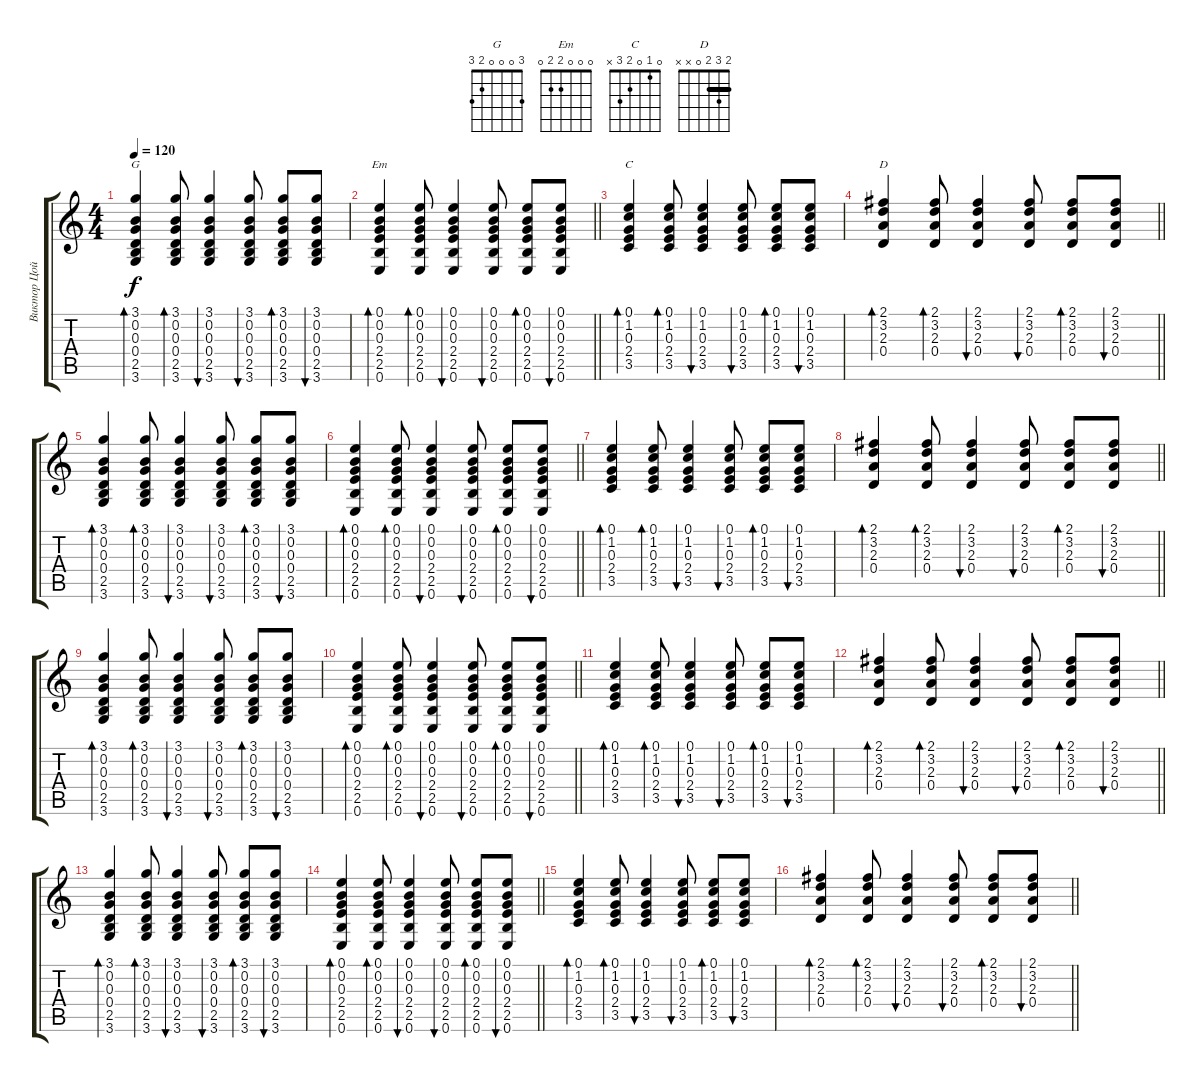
\track ("Виктор Цой" "Виктор Цой") {instrument acousticguitarsteel}
\staff {score tabs}
\tuning (E4 B3 G3 D3 A2 E2) {hide}
\chord ("G" 3 0 0 0 2 3)
\chord ("Em" 0 0 0 2 2 0)
\chord ("C" 0 1 0 2 3 x)
\chord ("D" 2 3 2 0 x x) {barre 2}
\ts (4 4)
\tempo 120
\clef g2
\ks c
(3.1 0.2 0.3 0.4 2.5 3.6).4{bd 60 ch "G" dy f} (3.1 0.2 0.3 0.4 2.5 3.6).8{bd 60} (3.1 0.2 0.3 0.4 2.5 3.6).4{bu 60} (3.1 0.2 0.3 0.4 2.5 3.6).8{bu 60} (3.1 0.2 0.3 0.4 2.5 3.6).8{bd 60} (3.1 0.2 0.3 0.4 2.5 3.6).8{bu 60} |
\barLineRight lightlight
(0.1 0.2 0.3 2.4 2.5 0.6).4{bd 60 ch "Em"} (0.1 0.2 0.3 2.4 2.5 0.6).8{bd 60} (0.1 0.2 0.3 2.4 2.5 0.6).4{bu 60} (0.1 0.2 0.3 2.4 2.5 0.6).8{bu 60} (0.1 0.2 0.3 2.4 2.5 0.6).8{bd 60} (0.1 0.2 0.3 2.4 2.5 0.6).8{bu 60} |
(0.1 1.2 0.3 2.4 3.5).4{bd 60 ch "C"} (0.1 1.2 0.3 2.4 3.5).8{bd 60} (0.1 1.2 0.3 2.4 3.5).4{bu 60} (0.1 1.2 0.3 2.4 3.5).8{bu 60} (0.1 1.2 0.3 2.4 3.5).8{bd 60} (0.1 1.2 0.3 2.4 3.5).8{bu 60} |
\barLineRight lightlight
(2.1 3.2 2.3 0.4).4{bd 60 ch "D"} (2.1 3.2 2.3 0.4).8{bd 60} (2.1 3.2 2.3 0.4).4{bu 60} (2.1 3.2 2.3 0.4).8{bu 60} (2.1 3.2 2.3 0.4).8{bd 60} (2.1 3.2 2.3 0.4).8{bu 60} |
(3.1 0.2 0.3 0.4 2.5 3.6).4{bd 60} (3.1 0.2 0.3 0.4 2.5 3.6).8{bd 60} (3.1 0.2 0.3 0.4 2.5 3.6).4{bu 60} (3.1 0.2 0.3 0.4 2.5 3.6).8{bu 60} (3.1 0.2 0.3 0.4 2.5 3.6).8{bd 60} (3.1 0.2 0.3 0.4 2.5 3.6).8{bu 60} |
\barLineRight lightlight
(0.1 0.2 0.3 2.4 2.5 0.6).4{bd 60} (0.1 0.2 0.3 2.4 2.5 0.6).8{bd 60} (0.1 0.2 0.3 2.4 2.5 0.6).4{bu 60} (0.1 0.2 0.3 2.4 2.5 0.6).8{bu 60} (0.1 0.2 0.3 2.4 2.5 0.6).8{bd 60} (0.1 0.2 0.3 2.4 2.5 0.6).8{bu 60} |
(0.1 1.2 0.3 2.4 3.5).4{bd 60} (0.1 1.2 0.3 2.4 3.5).8{bd 60} (0.1 1.2 0.3 2.4 3.5).4{bu 60} (0.1 1.2 0.3 2.4 3.5).8{bu 60} (0.1 1.2 0.3 2.4 3.5).8{bd 60} (0.1 1.2 0.3 2.4 3.5).8{bu 60} |
\barLineRight lightlight
(2.1 3.2 2.3 0.4).4{bd 60} (2.1 3.2 2.3 0.4).8{bd 60} (2.1 3.2 2.3 0.4).4{bu 60} (2.1 3.2 2.3 0.4).8{bu 60} (2.1 3.2 2.3 0.4).8{bd 60} (2.1 3.2 2.3 0.4).8{bu 60} |
(3.1 0.2 0.3 0.4 2.5 3.6).4{bd 60} (3.1 0.2 0.3 0.4 2.5 3.6).8{bd 60} (3.1 0.2 0.3 0.4 2.5 3.6).4{bu 60} (3.1 0.2 0.3 0.4 2.5 3.6).8{bu 60} (3.1 0.2 0.3 0.4 2.5 3.6).8{bd 60} (3.1 0.2 0.3 0.4 2.5 3.6).8{bu 60} |
\barLineRight lightlight
(0.1 0.2 0.3 2.4 2.5 0.6).4{bd 60} (0.1 0.2 0.3 2.4 2.5 0.6).8{bd 60} (0.1 0.2 0.3 2.4 2.5 0.6).4{bu 60} (0.1 0.2 0.3 2.4 2.5 0.6).8{bu 60} (0.1 0.2 0.3 2.4 2.5 0.6).8{bd 60} (0.1 0.2 0.3 2.4 2.5 0.6).8{bu 60} |
(0.1 1.2 0.3 2.4 3.5).4{bd 60} (0.1 1.2 0.3 2.4 3.5).8{bd 60} (0.1 1.2 0.3 2.4 3.5).4{bu 60} (0.1 1.2 0.3 2.4 3.5).8{bu 60} (0.1 1.2 0.3 2.4 3.5).8{bd 60} (0.1 1.2 0.3 2.4 3.5).8{bu 60} |
\barLineRight lightlight
(2.1 3.2 2.3 0.4).4{bd 60} (2.1 3.2 2.3 0.4).8{bd 60} (2.1 3.2 2.3 0.4).4{bu 60} (2.1 3.2 2.3 0.4).8{bu 60} (2.1 3.2 2.3 0.4).8{bd 60} (2.1 3.2 2.3 0.4).8{bu 60} |
(3.1 0.2 0.3 0.4 2.5 3.6).4{bd 60} (3.1 0.2 0.3 0.4 2.5 3.6).8{bd 60} (3.1 0.2 0.3 0.4 2.5 3.6).4{bu 60} (3.1 0.2 0.3 0.4 2.5 3.6).8{bu 60} (3.1 0.2 0.3 0.4 2.5 3.6).8{bd 60} (3.1 0.2 0.3 0.4 2.5 3.6).8{bu 60} |
\barLineRight lightlight
(0.1 0.2 0.3 2.4 2.5 0.6).4{bd 60} (0.1 0.2 0.3 2.4 2.5 0.6).8{bd 60} (0.1 0.2 0.3 2.4 2.5 0.6).4{bu 60} (0.1 0.2 0.3 2.4 2.5 0.6).8{bu 60} (0.1 0.2 0.3 2.4 2.5 0.6).8{bd 60} (0.1 0.2 0.3 2.4 2.5 0.6).8{bu 60} |
(0.1 1.2 0.3 2.4 3.5).4{bd 60} (0.1 1.2 0.3 2.4 3.5).8{bd 60} (0.1 1.2 0.3 2.4 3.5).4{bu 60} (0.1 1.2 0.3 2.4 3.5).8{bu 60} (0.1 1.2 0.3 2.4 3.5).8{bd 60} (0.1 1.2 0.3 2.4 3.5).8{bu 60} |
\barLineRight lightlight
(2.1 3.2 2.3 0.4).4{bd 60} (2.1 3.2 2.3 0.4).8{bd 60} (2.1 3.2 2.3 0.4).4{bu 60} (2.1 3.2 2.3 0.4).8{bu 60} (2.1 3.2 2.3 0.4).8{bd 60} (2.1 3.2 2.3 0.4).8{bu 60}
